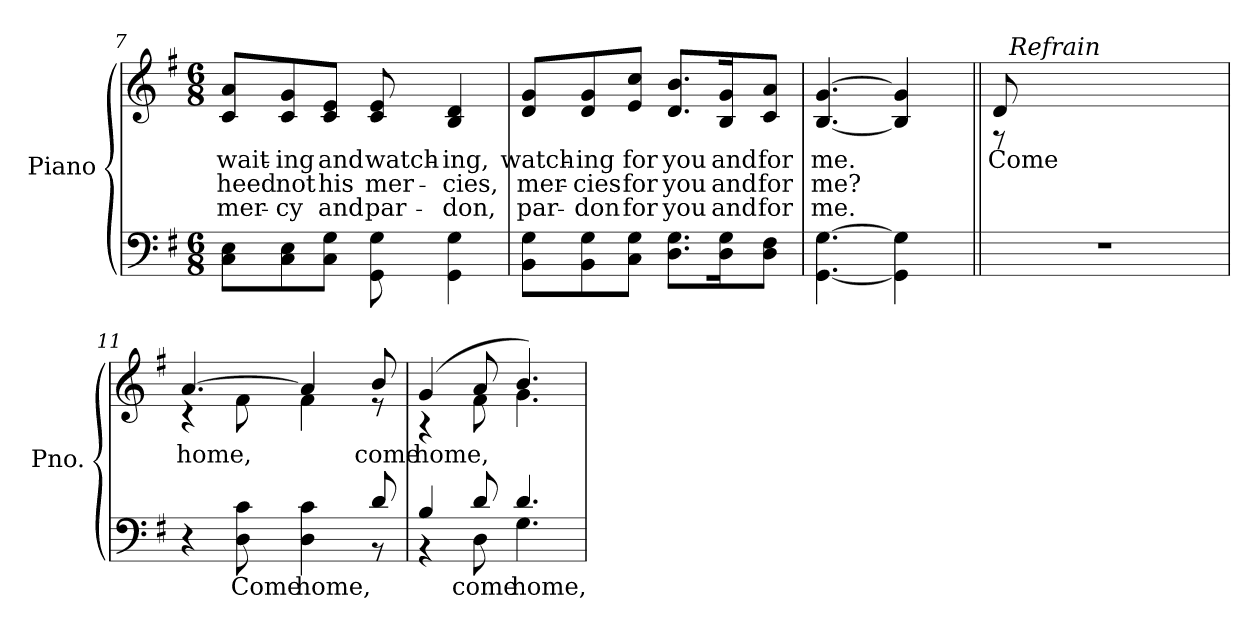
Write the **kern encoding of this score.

**kern	**text	**kern	**text	**text	**text
*part2	*part2	*part1	*part1	*part1	*part1
*staff2	*staff2	*staff1	*staff1	*staff1	*staff1
*I"Piano	*	*I"Piano	*	*	*
*I'Pno.	*	*I'Pno.	*	*	*
!!LO:LB:g=z
*clefF4	*	*clefG2	*	*	*
*k[f#]	*	*k[f#]	*	*	*
*G:	*	*G:	*	*	*
*M6/8	*	*M6/8	*	*	*
=7	=7	=7	=7	=7	=7
!	!	!	!LO:LY:b:color=#000000	!LO:LY:b:color=#000000	!LO:LY:b:color=#000000
8Ci\ 8Ei\L	.	8ci/ 8ai/L	wait-	heed	mer-
!	!	!	!LO:LY:b:color=#000000	!LO:LY:b:color=#000000	!LO:LY:b:color=#000000
8Ci\ 8Ei\	.	8ci/ 8gi/	-ing	not	-cy
!	!	!	!LO:LY:b:color=#000000	!LO:LY:b:color=#000000	!LO:LY:b:color=#000000
8Ci\ 8Gi\J	.	8ci/ 8ei/J	and	his	and
!	!	!	!LO:LY:b:color=#000000	!LO:LY:b:color=#000000	!LO:LY:b:color=#000000
8GGi\ 8Gi	.	8ci/ 8ei	watch-	mer-	par-
!	!	!	!LO:LY:b:color=#000000	!LO:LY:b:color=#000000	!LO:LY:b:color=#000000
4GGi\ 4Gi	.	4Bi/ 4di	-ing,	-cies,	-don,
=8	=8	=8	=8	=8	=8
!	!	!	!LO:LY:b:color=#000000	!LO:LY:b:color=#000000	!LO:LY:b:color=#000000
8BBi\ 8Gi\L	.	8di/ 8gi/L	watch-	mer-	par-
!	!	!	!LO:LY:b:color=#000000	!LO:LY:b:color=#000000	!LO:LY:b:color=#000000
8BBi\ 8Gi\	.	8di/ 8gi/	-ing	-cies	-don
!	!	!	!LO:LY:b:color=#000000	!LO:LY:b:color=#000000	!LO:LY:b:color=#000000
8Ci\ 8Gi\J	.	8ei/ 8cci/J	for	for	for
!	!	!	!LO:LY:b:color=#000000	!LO:LY:b:color=#000000	!LO:LY:b:color=#000000
8.Di\ 8.Gi\L	.	8.di/ 8.bi/L	you	you	you
!	!	!	!LO:LY:b:color=#000000	!LO:LY:b:color=#000000	!LO:LY:b:color=#000000
16Di\ 16Gi\K	.	16Bi/ 16gi/K	and	and	and
!	!	!	!LO:LY:b:color=#000000	!LO:LY:b:color=#000000	!LO:LY:b:color=#000000
8Di\ 8F#i\J	.	8ci/ 8ai/J	for	for	for
=9	=9	=9	=9	=9	=9
*^	*	*	*	*	*
!	!	!	!	!LO:LY:b:color=#000000	!LO:LY:b:color=#000000	!LO:LY:b:color=#000000
*	*	*	*^	*	*	*
[4.GGi\ [4.Gi	4.ryy	.	[4.Bi/ [4.gi	4.ryy	me.	me?	me.
4GGi\] 4Gi]	8ryy	.	4Bi/] 4gi]	8ryy	.	.	.
.	8ryy	.	.	8ryy	.	.	.
!!LO:LB:g=z
=10||	=10||	=10||	=10||	=10||	=10||	=10||	=10||
!LO:N:vis=1	!	!	!	!	!	!	!
*v	*v	*	*	*	*	*	*
*	*	*v	*v	*	*	*
*^	*	*^	*	*	*
!	!	!	!	!	!LO:LY:b:color=#000000	!	!
*v	*v	*	*	*^	*	*	*
2.r	.	8di/	8r	64ryy	Come	.	.
.	.	.	.	256ryy	.	.	.
!	!	!	!	!LO:TX:a:i:t=Refrain	!	!	!
.	.	.	.	2ryy	.	.	.
.	.	2ryy	2ryy	.	.	.	.
.	.	.	.	8ryy	.	.	.
.	.	8ryy	8ryy	.	.	.	.
.	.	.	.	16ryy	.	.	.
.	.	.	.	32ryy	.	.	.
.	.	.	.	128.ryy	.	.	.
*	*	*v	*v	*v	*	*	*
=11	=11	=11	=11	=11	=11
*^	*	*	*	*	*
*	*	*	*^	*	*	*
*	*	*	*	*^	*	*	*
!	!	!	!	!	!	!LO:LY:b:color=#000000	!	!
*	*	*	*	*v	*v	*	*	*
4r	4.ryy	.	[4.ai/	4r	home,	.	.
!	!	!LO:LY:a:color=#000000	!	!	!	!	!
8Di\ 8ci	.	Come	.	8f#i\	.	.	.
!	!	!LO:LY:a:color=#000000	!	!	!	!	!
4Di\ 4ci	8ryy	home,	4ai/]	4f#i\	.	.	.
.	8ryy	.	.	.	.	.	.
!	!	!	!	!	!LO:LY:b:color=#000000	!	!
8di/	8r	.	8bi/	8r	come	.	.
=12	=12	=12	=12	=12	=12	=12	=12
!	!	!	!	!	!LO:LY:b:color=#000000	!	!
4Bi/	4r	.	(4gi/	4r	home,	.	.
!	!	!LO:LY:a:color=#000000	!	!	!	!	!
8di/	8Di\	come	8ai/	8f#i\	.	.	.
!	!	!LO:LY:a:color=#000000	!	!	!	!	!
4.di/	4.Gi\	home,	4.bi/)	4.gi\	.	.	.
*v	*v	*	*	*	*	*	*
*	*	*v	*v	*	*	*
=	=	=	=	=	=
*-	*-	*-	*-	*-	*-
